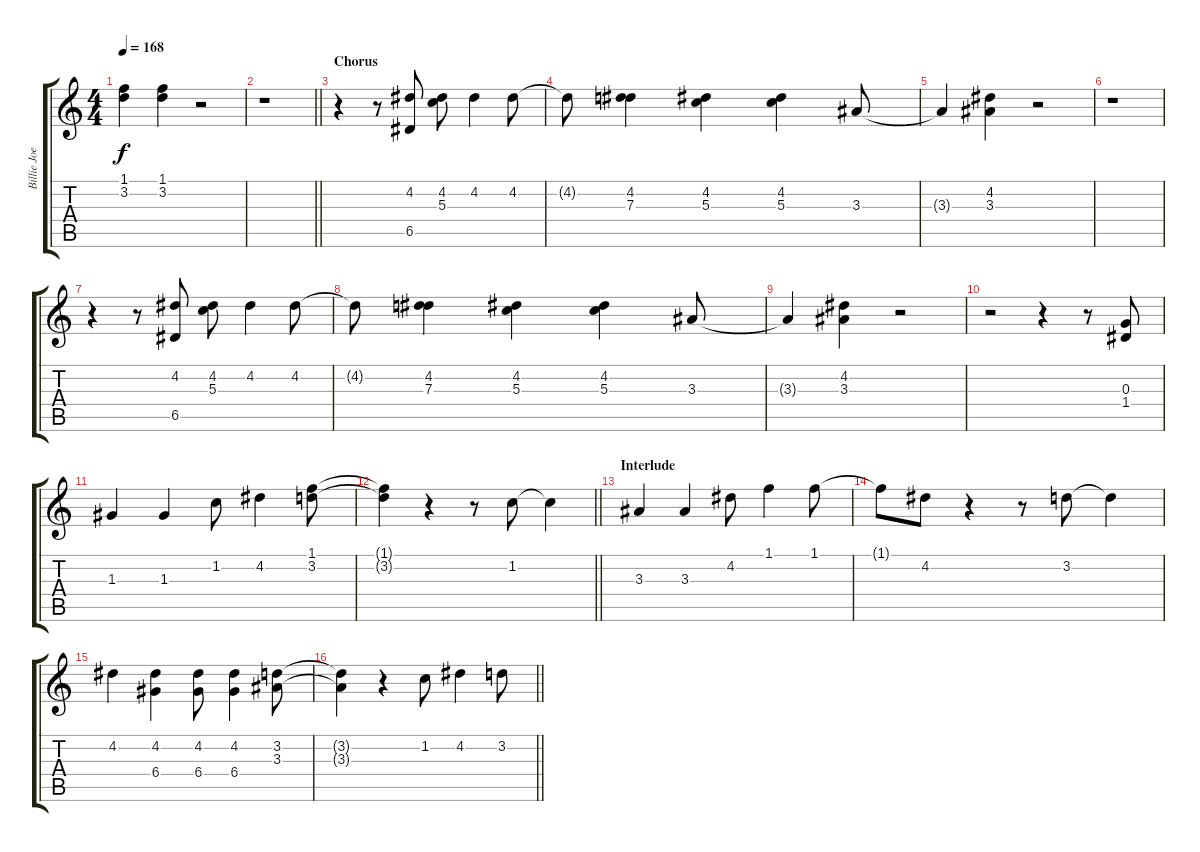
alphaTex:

\track ("Billie Joe Armstrong - Vox" "Billie Joe") {instrument distortionguitar}
\staff {score tabs}
\tuning (E4 B3 G3 D3 A2 E2) {hide}
\ts (4 4)
\tempo 168
\clef g2
\ks c
(1.1{t} 3.2{t}).4{dy f} (1.1 3.2).4 r.2 |
\barLineRight lightlight
r.1 |
\section ("" "Chorus")
r.4 r.8 (4.2 6.5).8 (4.2 5.3).8 4.2.4 4.2.8 |
4.2{t}.8 (4.2 7.3).4 (4.2 5.3).4 (4.2 5.3).4 3.3.8 |
3.3{t}.4 (4.2 3.3).4 r.2 |
r.1 |
r.4 r.8 (4.2 6.5).8 (4.2 5.3).8 4.2.4 4.2.8 |
4.2{t}.8 (4.2 7.3).4 (4.2 5.3).4 (4.2 5.3).4 3.3.8 |
3.3{t}.4 (4.2 3.3).4 r.2 |
r.2 r.4 r.8 (0.3 1.4).8 |
1.3.4 1.3.4 1.2.8 4.2.4 (1.1 3.2).8 |
\barLineRight lightlight
(1.1{t} 3.2{t}).4 r.4 r.8 1.2.8 1.2{t}.4 |
\section ("" "Interlude")
3.3.4 3.3.4 4.2.8 1.1.4 1.1.8 |
1.1{t}.8 4.2.8 r.4 r.8 3.2.8 3.2{t}.4 |
4.2.4 (4.2 6.4).4 (4.2 6.4).8 (4.2 6.4).4 (3.2 3.3).8 |
\barLineRight lightlight
(3.2{t} 3.3{t}).4 r.4 1.2.8 4.2.4 3.2.8
